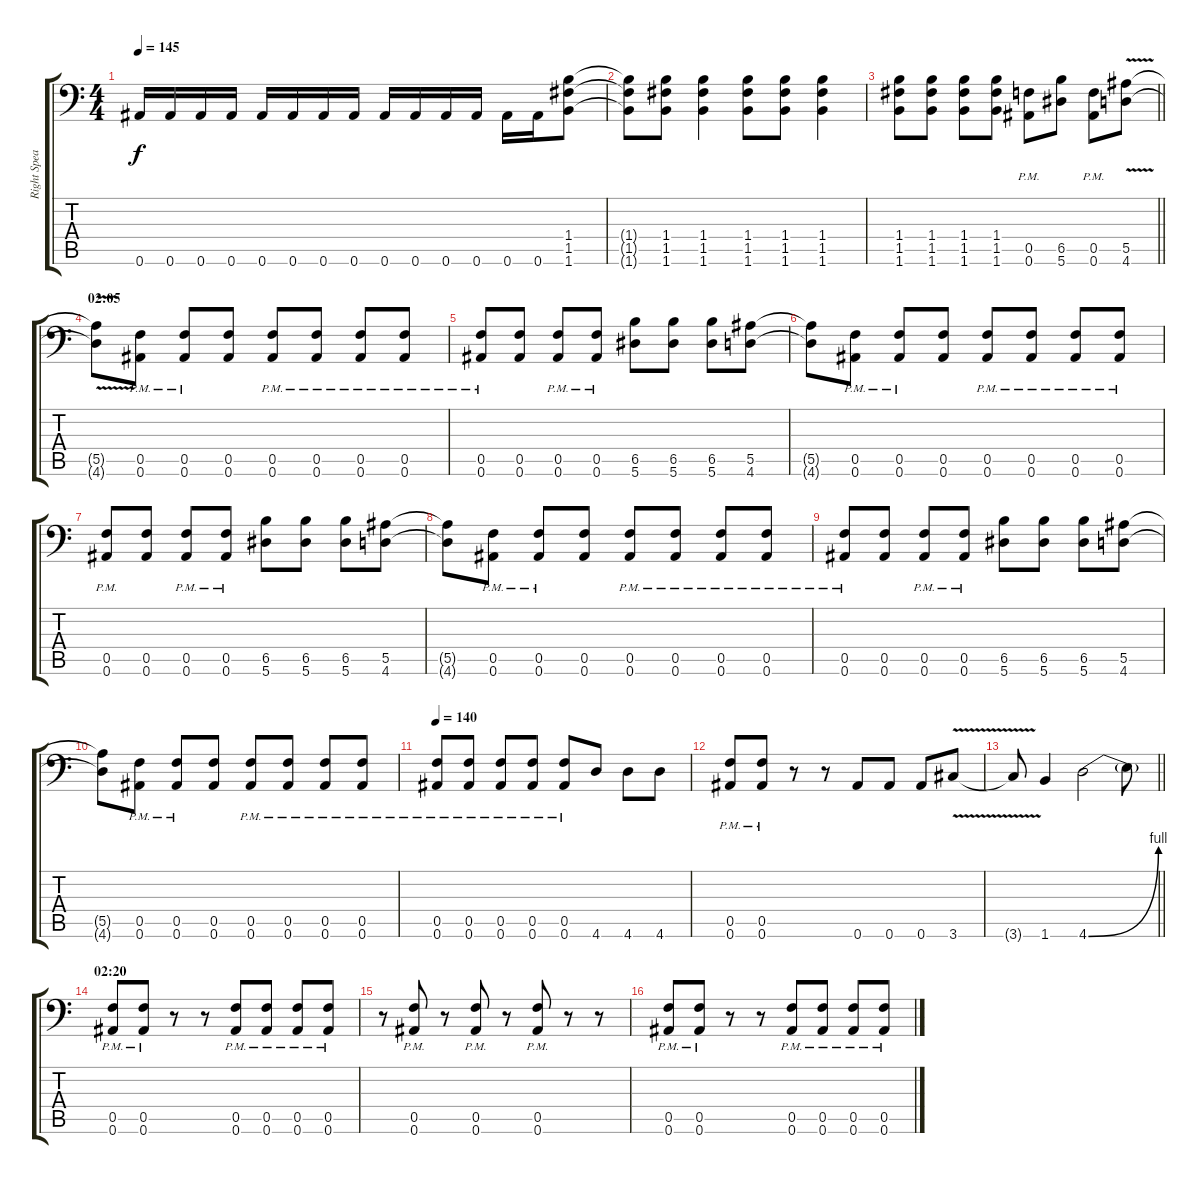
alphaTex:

\track ("Right Speaker" "Right Spea") {instrument overdrivenguitar}
\staff {score tabs}
\tuning (C4 G3 Eb3 Bb2 F2 Bb1) {hide}
\ts (4 4)
\tempo 145
\clef f4
\ks c
0.6.16{dy f} 0.6.16 0.6.16 0.6.16 0.6.16 0.6.16 0.6.16 0.6.16 0.6.16 0.6.16 0.6.16 0.6.16 0.6.16 0.6.16 (1.4 1.5 1.6).8 |
(1.4{t} 1.5{t} 1.6{t}).8 (1.4 1.5 1.6).8 (1.4 1.5 1.6).4 (1.4 1.5 1.6).8 (1.4 1.5 1.6).8 (1.4 1.5 1.6).4 |
\barLineRight lightlight
(1.4 1.5 1.6).8 (1.4 1.5 1.6).8 (1.4 1.5 1.6).8 (1.4 1.5 1.6).8 (0.5{pm} 0.6{pm}).8 (6.5 5.6).8 (0.5{pm} 0.6{pm}).8 (5.5{v} 4.6{v}).8 |
\section ("" "02:05")
(5.5{t} 4.6{t}).8 (0.5{pm} 0.6{pm}).8 (0.5{pm} 0.6{pm}).8 (0.5 0.6).8 (0.5{pm} 0.6{pm}).8 (0.5{pm} 0.6{pm}).8 (0.5{pm} 0.6{pm}).8 (0.5{pm} 0.6{pm}).8 |
(0.5{pm} 0.6{pm}).8 (0.5 0.6).8 (0.5{pm} 0.6{pm}).8 (0.5{pm} 0.6{pm}).8 (6.5 5.6).8 (6.5 5.6).8 (6.5 5.6).8 (5.5 4.6).8 |
(5.5{t} 4.6{t}).8 (0.5{pm} 0.6{pm}).8 (0.5{pm} 0.6{pm}).8 (0.5 0.6).8 (0.5{pm} 0.6{pm}).8 (0.5{pm} 0.6{pm}).8 (0.5{pm} 0.6{pm}).8 (0.5{pm} 0.6{pm}).8 |
(0.5{pm} 0.6{pm}).8 (0.5 0.6).8 (0.5{pm} 0.6{pm}).8 (0.5{pm} 0.6{pm}).8 (6.5 5.6).8 (6.5 5.6).8 (6.5 5.6).8 (5.5 4.6).8 |
(5.5{t} 4.6{t}).8 (0.5{pm} 0.6{pm}).8 (0.5{pm} 0.6{pm}).8 (0.5 0.6).8 (0.5{pm} 0.6{pm}).8 (0.5{pm} 0.6{pm}).8 (0.5{pm} 0.6{pm}).8 (0.5{pm} 0.6{pm}).8 |
(0.5{pm} 0.6{pm}).8 (0.5 0.6).8 (0.5{pm} 0.6{pm}).8 (0.5{pm} 0.6{pm}).8 (6.5 5.6).8 (6.5 5.6).8 (6.5 5.6).8 (5.5 4.6).8 |
(5.5{t} 4.6{t}).8 (0.5{pm} 0.6{pm}).8 (0.5{pm} 0.6{pm}).8 (0.5 0.6).8 (0.5{pm} 0.6{pm}).8 (0.5{pm} 0.6{pm}).8 (0.5{pm} 0.6{pm}).8 (0.5{pm} 0.6{pm}).8 |
\tempo 140
(0.5{pm} 0.6{pm}).8 (0.5{pm} 0.6{pm}).8 (0.5{pm} 0.6{pm}).8 (0.5{pm} 0.6{pm}).8 (0.5{pm} 0.6{pm}).8 4.6.8 4.6.8 4.6.8 |
(0.5{pm} 0.6{pm}).8 (0.5{pm} 0.6{pm}).8 r.8 r.8 0.6.8 0.6.8 0.6.8 3.6{v}.8 |
\barLineRight lightlight
3.6{t}.8 1.6.4 4.6{be (bend 0 0 60 4)}.2 4.6{t}.8 |
\section ("" "02:20")
(0.5{pm} 0.6{pm}).8 (0.5{pm} 0.6{pm}).8 r.8 r.8 (0.5{pm} 0.6{pm}).8 (0.5{pm} 0.6{pm}).8 (0.5{pm} 0.6{pm}).8 (0.5{pm} 0.6{pm}).8 |
r.8 (0.5{pm} 0.6{pm}).8 r.8 (0.5{pm} 0.6{pm}).8 r.8 (0.5{pm} 0.6{pm}).8 r.8 r.8 |
(0.5{pm} 0.6{pm}).8 (0.5{pm} 0.6{pm}).8 r.8 r.8 (0.5{pm} 0.6{pm}).8 (0.5{pm} 0.6{pm}).8 (0.5{pm} 0.6{pm}).8 (0.5{pm} 0.6{pm}).8
